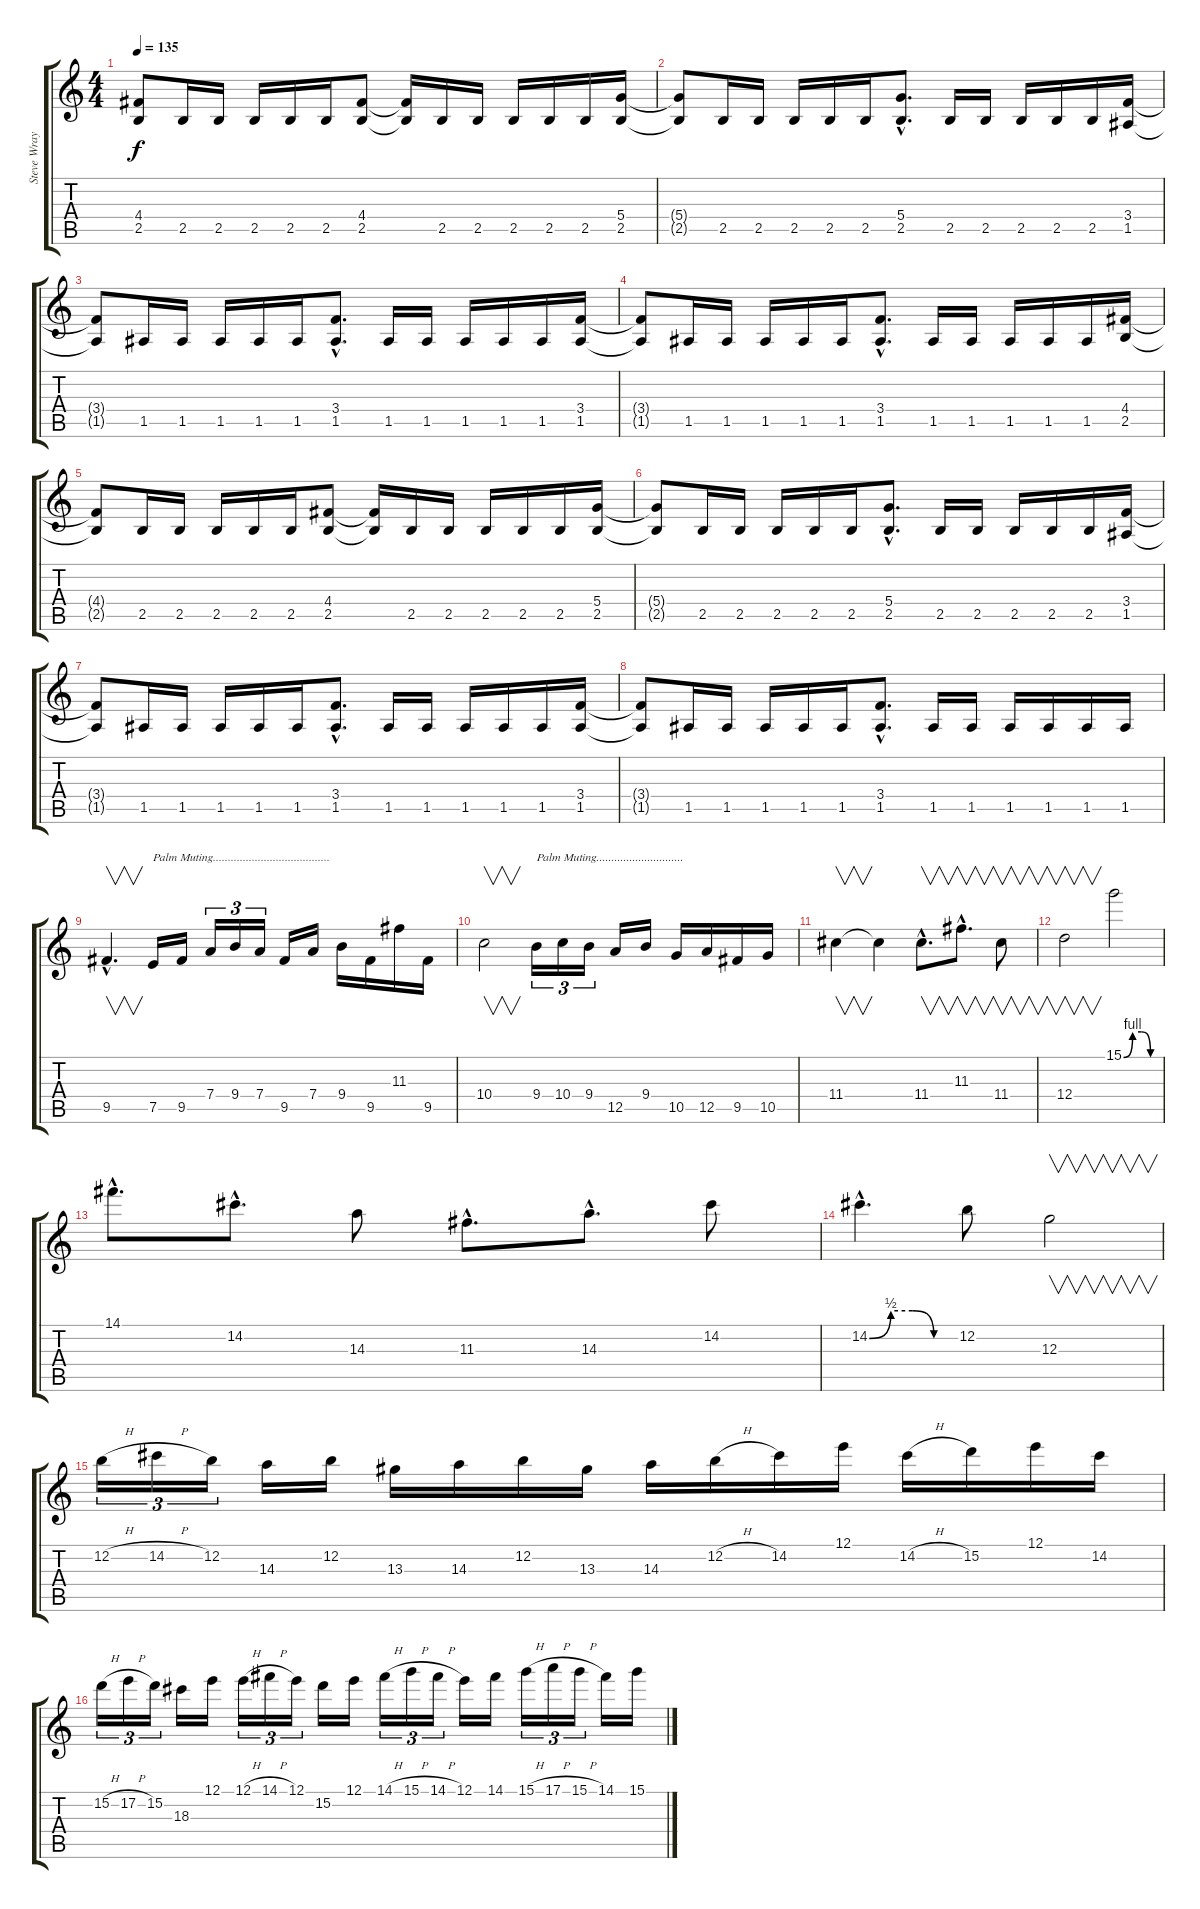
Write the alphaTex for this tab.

\track ("Steve Wray" "Steve Wray") {instrument overdrivenguitar}
\staff {score tabs}
\tuning (E4 B3 G3 D3 A2 E2) {hide}
\ts (4 4)
\tempo 135
\clef g2
\ks c
(4.4 2.5).8{dy f} 2.5.16 2.5.16 2.5.16 2.5.16 2.5.16 (4.4 2.5).8 (4.4{t} 2.5{t}).16 2.5.16 2.5.16 2.5.16 2.5.16 2.5.16 (5.4 2.5).16 |
(5.4{t} 2.5{t}).8 2.5.16 2.5.16 2.5.16 2.5.16 2.5.16 (5.4{hac} 2.5{hac}).8{d} 2.5.16 2.5.16 2.5.16 2.5.16 2.5.16 (3.4 1.5).16 |
(3.4{t} 1.5{t}).8 1.5.16 1.5.16 1.5.16 1.5.16 1.5.16 (3.4{hac} 1.5{hac}).8{d} 1.5.16 1.5.16 1.5.16 1.5.16 1.5.16 (3.4 1.5).16 |
(3.4{t} 1.5{t}).8 1.5.16 1.5.16 1.5.16 1.5.16 1.5.16 (3.4{hac} 1.5{hac}).8{d} 1.5.16 1.5.16 1.5.16 1.5.16 1.5.16 (4.4 2.5).16 |
(4.4{t} 2.5{t}).8 2.5.16 2.5.16 2.5.16 2.5.16 2.5.16 (4.4 2.5).8 (4.4{t} 2.5{t}).16 2.5.16 2.5.16 2.5.16 2.5.16 2.5.16 (5.4 2.5).16 |
(5.4{t} 2.5{t}).8 2.5.16 2.5.16 2.5.16 2.5.16 2.5.16 (5.4{hac} 2.5{hac}).8{d} 2.5.16 2.5.16 2.5.16 2.5.16 2.5.16 (3.4 1.5).16 |
(3.4{t} 1.5{t}).8 1.5.16 1.5.16 1.5.16 1.5.16 1.5.16 (3.4{hac} 1.5{hac}).8{d} 1.5.16 1.5.16 1.5.16 1.5.16 1.5.16 (3.4 1.5).16 |
(3.4{t} 1.5{t}).8 1.5.16 1.5.16 1.5.16 1.5.16 1.5.16 (3.4{hac} 1.5{hac}).8{d} 1.5.16 1.5.16 1.5.16 1.5.16 1.5.16 1.5.16 |
9.5{hac}.4{v d volume 16} 7.5.16{txt "Palm Muting......................................."} 9.5.16 7.4.16{tu (3 2)} 9.4.16{tu (3 2)} 7.4.16{tu (3 2)} 9.5.16 7.4.16 9.4.16 9.5.16 11.3.16 9.5.16 |
10.4.2{v} 9.4.16{tu (3 2) txt "Palm Muting............................."} 10.4.16{tu (3 2)} 9.4.16{tu (3 2)} 12.5.16 9.4.16 10.5.16 12.5.16 9.5.16 10.5.16 |
11.4.4{v} 11.4{t}.4 11.4{hac}.8{v d} 11.3{hac}.8{v d} 11.4.8{v} |
12.4.2{v} 15.1{be (custom 0 0 15 4 30 4 45 0 60 0)}.2 |
14.1{hac}.8{d} 14.2{hac}.8{d} 14.3.8 11.3{hac}.8{d} 14.3{hac}.8{d} 14.2.8 |
14.2{be (custom 0 0 15 2 30 2 45 0 60 0) hac}.4{d} 12.2.8 12.3.2{v} |
12.2{h}.16{tu (3 2)} 14.2{h}.16{tu (3 2)} 12.2.16{tu (3 2)} 14.3.16 12.2.16 13.3.16 14.3.16 12.2.16 13.3.16 14.3.16 12.2{h}.16 14.2.16 12.1.16 14.2{h}.16 15.2.16 12.1.16 14.2.16 |
15.2{h}.16{tu (3 2)} 17.2{h}.16{tu (3 2)} 15.2.16{tu (3 2)} 18.3.16 12.1.16 12.1{h}.16{tu (3 2)} 14.1{h}.16{tu (3 2)} 12.1.16{tu (3 2)} 15.2.16 12.1.16 14.1{h}.16{tu (3 2)} 15.1{h}.16{tu (3 2)} 14.1{h}.16{tu (3 2)} 12.1.16 14.1.16 15.1{h}.16{tu (3 2)} 17.1{h}.16{tu (3 2)} 15.1{h}.16{tu (3 2)} 14.1.16 15.1.16
